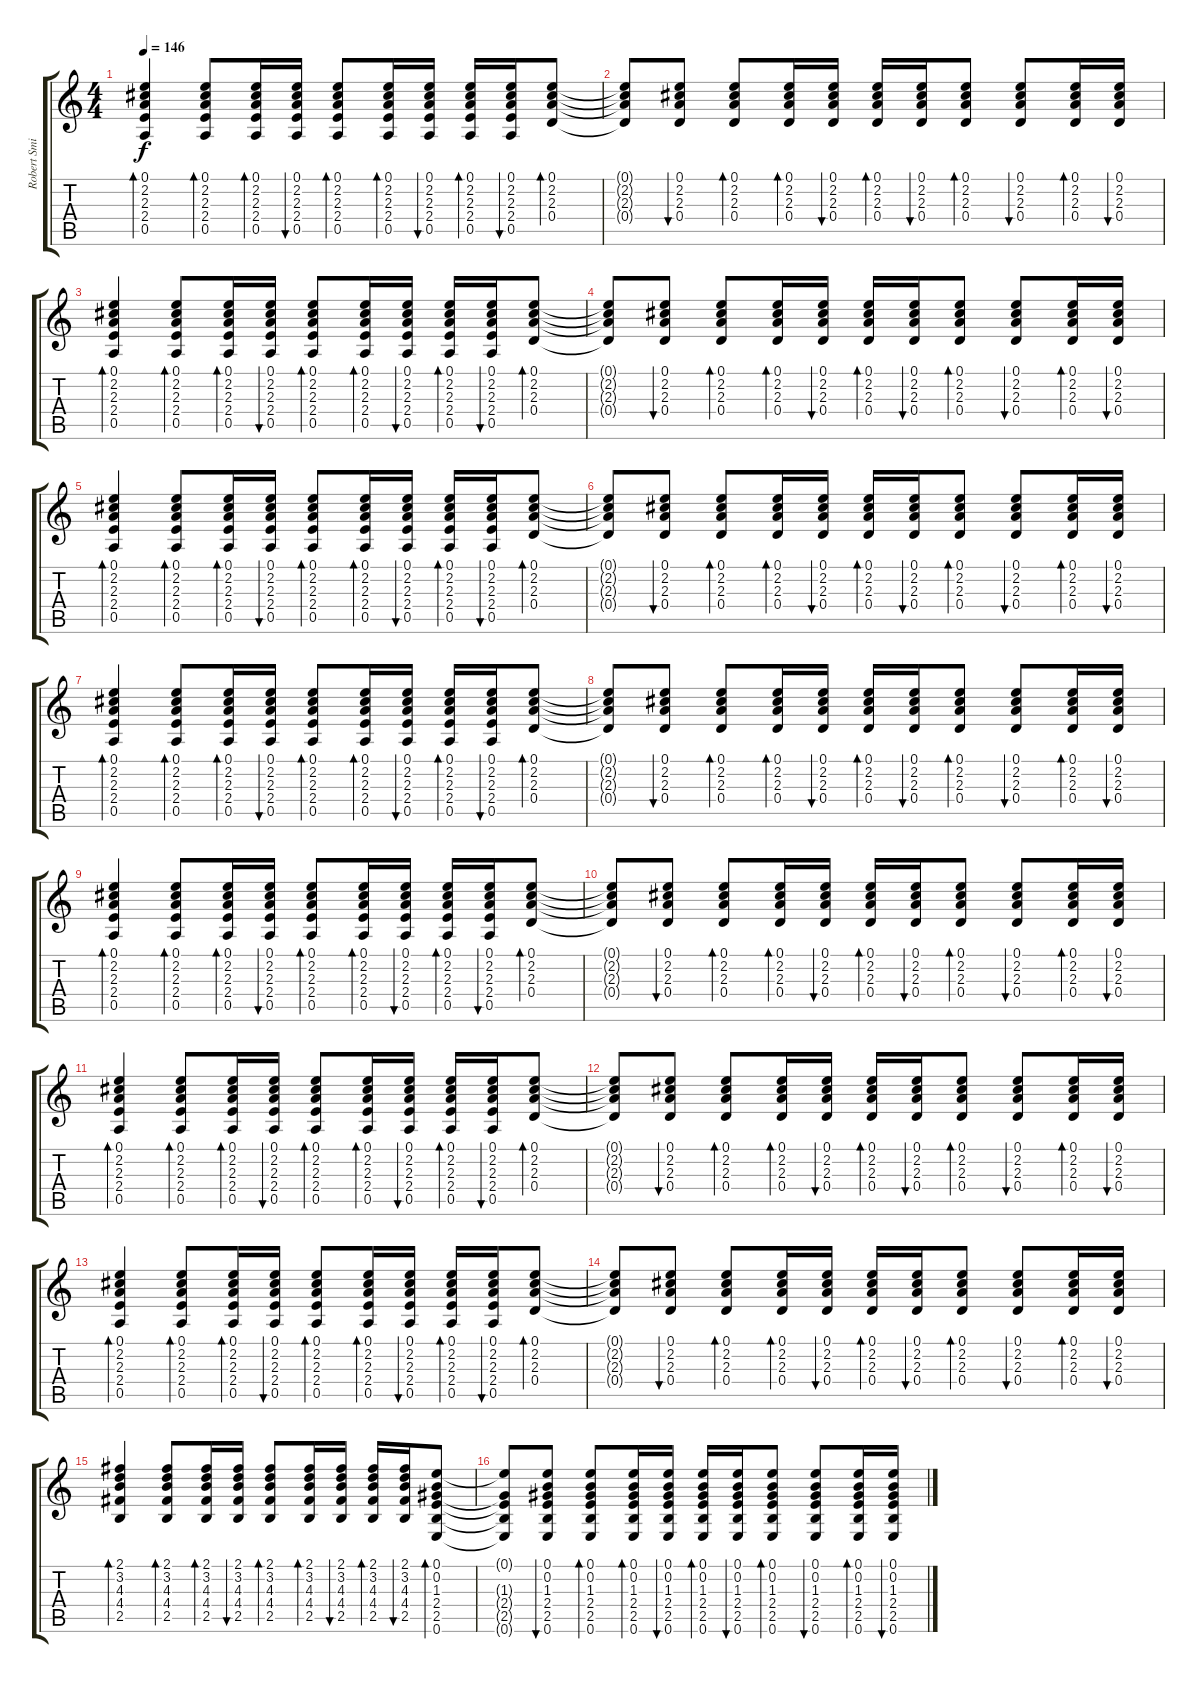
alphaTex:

\track ("Robert Smith First Guitar" "Robert Smi") {instrument acousticguitarsteel}
\staff {score tabs}
\tuning (E4 B3 G3 D3 A2 E2) {hide}
\ts (4 4)
\tempo 146
\clef g2
\ks c
(0.1 2.2 2.3 2.4 0.5).4{bd 60 dy f} (0.1 2.2 2.3 2.4 0.5).8{bd 60} (0.1 2.2 2.3 2.4 0.5).16{bd 60} (0.1 2.2 2.3 2.4 0.5).16{bu 60} (0.1 2.2 2.3 2.4 0.5).8{bd 60} (0.1 2.2 2.3 2.4 0.5).16{bd 60} (0.1 2.2 2.3 2.4 0.5).16{bu 60} (0.1 2.2 2.3 2.4 0.5).16{bd 60} (0.1 2.2 2.3 2.4 0.5).16{bu 60} (0.1 2.2 2.3 0.4).8{bd 60} |
(0.1{t} 2.2{t} 2.3{t} 0.4{t}).8 (0.1 2.2 2.3 0.4).8{bu 60} (0.1 2.2 2.3 0.4).8{bd 60} (0.1 2.2 2.3 0.4).16{bd 60} (0.1 2.2 2.3 0.4).16{bu 60} (0.1 2.2 2.3 0.4).16{bd 60} (0.1 2.2 2.3 0.4).16{bu 60} (0.1 2.2 2.3 0.4).8{bd 60} (0.1 2.2 2.3 0.4).8{bu 60} (0.1 2.2 2.3 0.4).16{bd 60} (0.1 2.2 2.3 0.4).16{bu 60} |
(0.1 2.2 2.3 2.4 0.5).4{bd 60} (0.1 2.2 2.3 2.4 0.5).8{bd 60} (0.1 2.2 2.3 2.4 0.5).16{bd 60} (0.1 2.2 2.3 2.4 0.5).16{bu 60} (0.1 2.2 2.3 2.4 0.5).8{bd 60} (0.1 2.2 2.3 2.4 0.5).16{bd 60} (0.1 2.2 2.3 2.4 0.5).16{bu 60} (0.1 2.2 2.3 2.4 0.5).16{bd 60} (0.1 2.2 2.3 2.4 0.5).16{bu 60} (0.1 2.2 2.3 0.4).8{bd 60} |
(0.1{t} 2.2{t} 2.3{t} 0.4{t}).8 (0.1 2.2 2.3 0.4).8{bu 60} (0.1 2.2 2.3 0.4).8{bd 60} (0.1 2.2 2.3 0.4).16{bd 60} (0.1 2.2 2.3 0.4).16{bu 60} (0.1 2.2 2.3 0.4).16{bd 60} (0.1 2.2 2.3 0.4).16{bu 60} (0.1 2.2 2.3 0.4).8{bd 60} (0.1 2.2 2.3 0.4).8{bu 60} (0.1 2.2 2.3 0.4).16{bd 60} (0.1 2.2 2.3 0.4).16{bu 60} |
(0.1 2.2 2.3 2.4 0.5).4{bd 60} (0.1 2.2 2.3 2.4 0.5).8{bd 60} (0.1 2.2 2.3 2.4 0.5).16{bd 60} (0.1 2.2 2.3 2.4 0.5).16{bu 60} (0.1 2.2 2.3 2.4 0.5).8{bd 60} (0.1 2.2 2.3 2.4 0.5).16{bd 60} (0.1 2.2 2.3 2.4 0.5).16{bu 60} (0.1 2.2 2.3 2.4 0.5).16{bd 60} (0.1 2.2 2.3 2.4 0.5).16{bu 60} (0.1 2.2 2.3 0.4).8{bd 60} |
(0.1{t} 2.2{t} 2.3{t} 0.4{t}).8 (0.1 2.2 2.3 0.4).8{bu 60} (0.1 2.2 2.3 0.4).8{bd 60} (0.1 2.2 2.3 0.4).16{bd 60} (0.1 2.2 2.3 0.4).16{bu 60} (0.1 2.2 2.3 0.4).16{bd 60} (0.1 2.2 2.3 0.4).16{bu 60} (0.1 2.2 2.3 0.4).8{bd 60} (0.1 2.2 2.3 0.4).8{bu 60} (0.1 2.2 2.3 0.4).16{bd 60} (0.1 2.2 2.3 0.4).16{bu 60} |
(0.1 2.2 2.3 2.4 0.5).4{bd 60} (0.1 2.2 2.3 2.4 0.5).8{bd 60} (0.1 2.2 2.3 2.4 0.5).16{bd 60} (0.1 2.2 2.3 2.4 0.5).16{bu 60} (0.1 2.2 2.3 2.4 0.5).8{bd 60} (0.1 2.2 2.3 2.4 0.5).16{bd 60} (0.1 2.2 2.3 2.4 0.5).16{bu 60} (0.1 2.2 2.3 2.4 0.5).16{bd 60} (0.1 2.2 2.3 2.4 0.5).16{bu 60} (0.1 2.2 2.3 0.4).8{bd 60} |
(0.1{t} 2.2{t} 2.3{t} 0.4{t}).8 (0.1 2.2 2.3 0.4).8{bu 60} (0.1 2.2 2.3 0.4).8{bd 60} (0.1 2.2 2.3 0.4).16{bd 60} (0.1 2.2 2.3 0.4).16{bu 60} (0.1 2.2 2.3 0.4).16{bd 60} (0.1 2.2 2.3 0.4).16{bu 60} (0.1 2.2 2.3 0.4).8{bd 60} (0.1 2.2 2.3 0.4).8{bu 60} (0.1 2.2 2.3 0.4).16{bd 60} (0.1 2.2 2.3 0.4).16{bu 60} |
(0.1 2.2 2.3 2.4 0.5).4{bd 60} (0.1 2.2 2.3 2.4 0.5).8{bd 60} (0.1 2.2 2.3 2.4 0.5).16{bd 60} (0.1 2.2 2.3 2.4 0.5).16{bu 60} (0.1 2.2 2.3 2.4 0.5).8{bd 60} (0.1 2.2 2.3 2.4 0.5).16{bd 60} (0.1 2.2 2.3 2.4 0.5).16{bu 60} (0.1 2.2 2.3 2.4 0.5).16{bd 60} (0.1 2.2 2.3 2.4 0.5).16{bu 60} (0.1 2.2 2.3 0.4).8{bd 60} |
(0.1{t} 2.2{t} 2.3{t} 0.4{t}).8 (0.1 2.2 2.3 0.4).8{bu 60} (0.1 2.2 2.3 0.4).8{bd 60} (0.1 2.2 2.3 0.4).16{bd 60} (0.1 2.2 2.3 0.4).16{bu 60} (0.1 2.2 2.3 0.4).16{bd 60} (0.1 2.2 2.3 0.4).16{bu 60} (0.1 2.2 2.3 0.4).8{bd 60} (0.1 2.2 2.3 0.4).8{bu 60} (0.1 2.2 2.3 0.4).16{bd 60} (0.1 2.2 2.3 0.4).16{bu 60} |
(0.1 2.2 2.3 2.4 0.5).4{bd 60} (0.1 2.2 2.3 2.4 0.5).8{bd 60} (0.1 2.2 2.3 2.4 0.5).16{bd 60} (0.1 2.2 2.3 2.4 0.5).16{bu 60} (0.1 2.2 2.3 2.4 0.5).8{bd 60} (0.1 2.2 2.3 2.4 0.5).16{bd 60} (0.1 2.2 2.3 2.4 0.5).16{bu 60} (0.1 2.2 2.3 2.4 0.5).16{bd 60} (0.1 2.2 2.3 2.4 0.5).16{bu 60} (0.1 2.2 2.3 0.4).8{bd 60} |
(0.1{t} 2.2{t} 2.3{t} 0.4{t}).8 (0.1 2.2 2.3 0.4).8{bu 60} (0.1 2.2 2.3 0.4).8{bd 60} (0.1 2.2 2.3 0.4).16{bd 60} (0.1 2.2 2.3 0.4).16{bu 60} (0.1 2.2 2.3 0.4).16{bd 60} (0.1 2.2 2.3 0.4).16{bu 60} (0.1 2.2 2.3 0.4).8{bd 60} (0.1 2.2 2.3 0.4).8{bu 60} (0.1 2.2 2.3 0.4).16{bd 60} (0.1 2.2 2.3 0.4).16{bu 60} |
(0.1 2.2 2.3 2.4 0.5).4{bd 60} (0.1 2.2 2.3 2.4 0.5).8{bd 60} (0.1 2.2 2.3 2.4 0.5).16{bd 60} (0.1 2.2 2.3 2.4 0.5).16{bu 60} (0.1 2.2 2.3 2.4 0.5).8{bd 60} (0.1 2.2 2.3 2.4 0.5).16{bd 60} (0.1 2.2 2.3 2.4 0.5).16{bu 60} (0.1 2.2 2.3 2.4 0.5).16{bd 60} (0.1 2.2 2.3 2.4 0.5).16{bu 60} (0.1 2.2 2.3 0.4).8{bd 60} |
(0.1{t} 2.2{t} 2.3{t} 0.4{t}).8 (0.1 2.2 2.3 0.4).8{bu 60} (0.1 2.2 2.3 0.4).8{bd 60} (0.1 2.2 2.3 0.4).16{bd 60} (0.1 2.2 2.3 0.4).16{bu 60} (0.1 2.2 2.3 0.4).16{bd 60} (0.1 2.2 2.3 0.4).16{bu 60} (0.1 2.2 2.3 0.4).8{bd 60} (0.1 2.2 2.3 0.4).8{bu 60} (0.1 2.2 2.3 0.4).16{bd 60} (0.1 2.2 2.3 0.4).16{bu 60} |
(2.1 3.2 4.3 4.4 2.5).4{bd 120} (2.1 3.2 4.3 4.4 2.5).8{bd 60} (2.1 3.2 4.3 4.4 2.5).16{bd 60} (2.1 3.2 4.3 4.4 2.5).16{bu 60} (2.1 3.2 4.3 4.4 2.5).8{bd 60} (2.1 3.2 4.3 4.4 2.5).16{bd 60} (2.1 3.2 4.3 4.4 2.5).16{bu 60} (2.1 3.2 4.3 4.4 2.5).16{bd 60} (2.1 3.2 4.3 4.4 2.5).16{bu 60} (0.1 0.2 1.3 2.4 2.5 0.6).8{bd 60} |
(0.1{t} 1.3{t} 2.4{t} 2.5{t} 0.6{t}).8 (0.1 0.2 1.3 2.4 2.5 0.6).8{bu 60} (0.1 0.2 1.3 2.4 2.5 0.6).8{bd 60} (0.1 0.2 1.3 2.4 2.5 0.6).16{bd 60} (0.1 0.2 1.3 2.4 2.5 0.6).16{bu 60} (0.1 0.2 1.3 2.4 2.5 0.6).16{bd 60} (0.1 0.2 1.3 2.4 2.5 0.6).16{bu 60} (0.1 0.2 1.3 2.4 2.5 0.6).8{bd 60} (0.1 0.2 1.3 2.4 2.5 0.6).8{bu 60} (0.1 0.2 1.3 2.4 2.5 0.6).16{bd 60} (0.1 0.2 1.3 2.4 2.5 0.6).16{bu 60}
